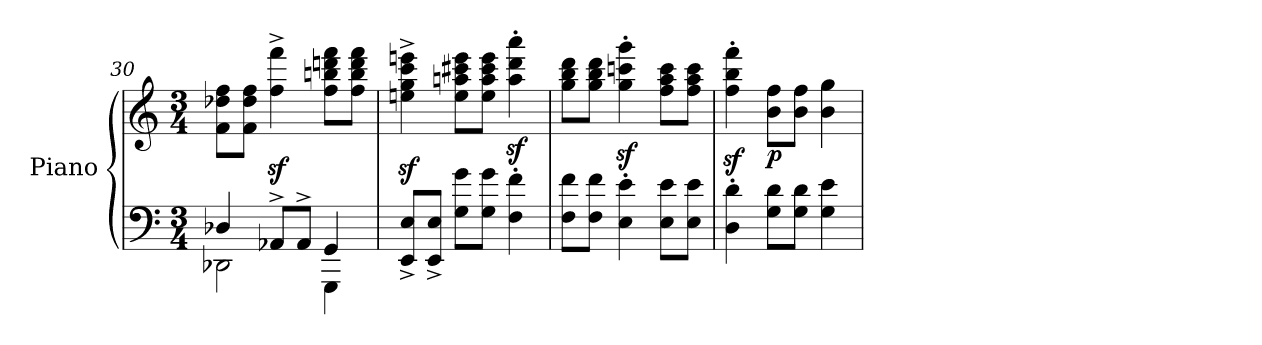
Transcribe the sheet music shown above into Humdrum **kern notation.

**kern	**kern	**dynam
*part1	*part1	*part1
*staff2	*staff1	*staff1/2
*I"Piano	*	*
*I'Pno.	*	*
*clefF4	*clefG2	*
*k[]	*k[]	*
*M3/4	*M3/4	*
=30	=30	=30
*^	*	*
4D-X/	2DD-X\	8f\ 8dd-X\ 8ff\L	.
.	.	8f\ 8dd-\ 8ff\J	.
8AA-X^/L	.	4ff\z<^ 4fff\z<^	.
8AA-^/J	.	.	.
4GG/	4GGG\	8ff\ 8bbn\ 8dddn\ 8fff\L	.
.	.	8ff\ 8bb\ 8ddd\ 8fff\J	.
*v	*v	*	*
=31	=31	=31
8EE/^ 8E/^L	4een\z<^ 4gg\z<^ 4ccc\z<^ 4eeen\z<^	.
8EE/^ 8E/^J	.	.
8G\ 8g\L	8ee\ 8aan\ 8ccc#X\ 8eee\L	.
8G\ 8g\J	8ee\ 8aa\ 8ccc#\ 8eee\J	.
4F\' 4f\'	4aa\z<' 4ddd\z<' 4aaa\z<'	.
=32	=32	=32
8F\ 8f\L	8gg\ 8bb\ 8ddd\L	.
8F\ 8f\J	8gg\ 8bb\ 8ddd\J	.
4E\' 4e\'	4gg\z<' 4cccn\z<' 4ggg\z<'	.
8E\ 8e\L	8ff\ 8aa\ 8ccc\L	.
8E\ 8e\J	8ff\ 8aa\ 8ccc\J	.
=33	=33	=33
4D\' 4d\'	4ff\z<' 4bb\z<' 4fff\z<'	.
!	!	!LO:DY:b
8G\ 8d\L	8b\ 8ff\L	p
8G\ 8d\J	8b\ 8ff\J	.
4G\ 4e\	4b\ 4gg\	.
=	=	=
*-	*-	*-
